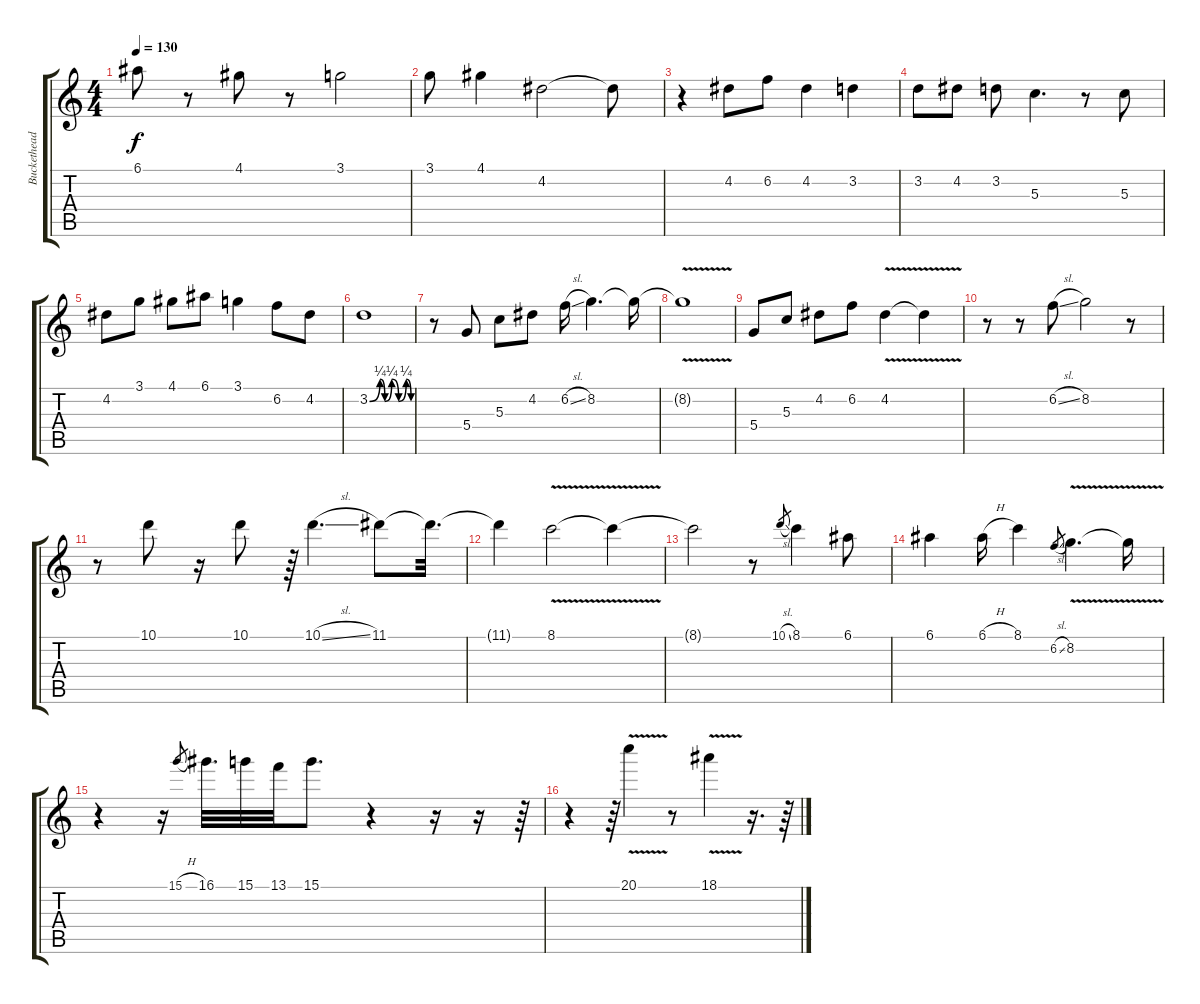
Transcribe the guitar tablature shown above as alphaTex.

\track ("Buckethead" "Buckethead") {instrument distortionguitar}
\staff {score tabs}
\tuning (E4 B3 G3 D3 A2 E2) {hide}
\ts (4 4)
\tempo 130
\clef g2
\ks c
6.1.8{dy f} r.8 4.1.8 r.8 3.1.2 |
3.1.8 4.1.4 4.2.2 4.2{t}.8 |
r.4 4.2.8 6.2.8 4.2.4 3.2.4 |
3.2.8 4.2.8 3.2.8 5.3.4{d} r.8 5.3.8 |
4.2.8 3.1.8 4.1.8 6.1.8 3.1.4 6.2.8 4.2.8 |
3.2{be (custom 0 0 15 1 22 0 32 1 42 0 53 1 60 0)}.1 |
r.8 5.4.8 5.3.8 4.2.8 6.2{sl}.16 8.2.4{d} 8.2{t}.16 |
8.2{v t}.1 |
5.4.8 5.3.8 4.2.8 6.2.8 4.2{v}.4 4.2{t}.4 |
r.8 r.8 6.2{sl}.8 8.2.2 r.8 |
r.8 10.1.8 r.16 10.1.8 r.64 10.1{sl}.4{d} 11.1.8 11.1{t}.32{d} |
11.1{t}.4 8.1{v}.2 8.1{t}.4 |
8.1{t}.2 r.8 10.1{sl}.8{gr} 8.1.4 6.1.8 |
6.1.4 6.1{h}.16 8.1.4 6.2{sl}.8{gr} 8.2{v}.4{d} 8.2{t}.16 |
r.4 r.16 15.1{h}.8{gr} 16.1.32{d} 15.1.32 13.1.32 15.1.8{d} r.4 r.16 r.16 r.64 |
r.4 r.64 20.1{v}.4 r.8 18.1{v}.4 r.16{d} r.64
